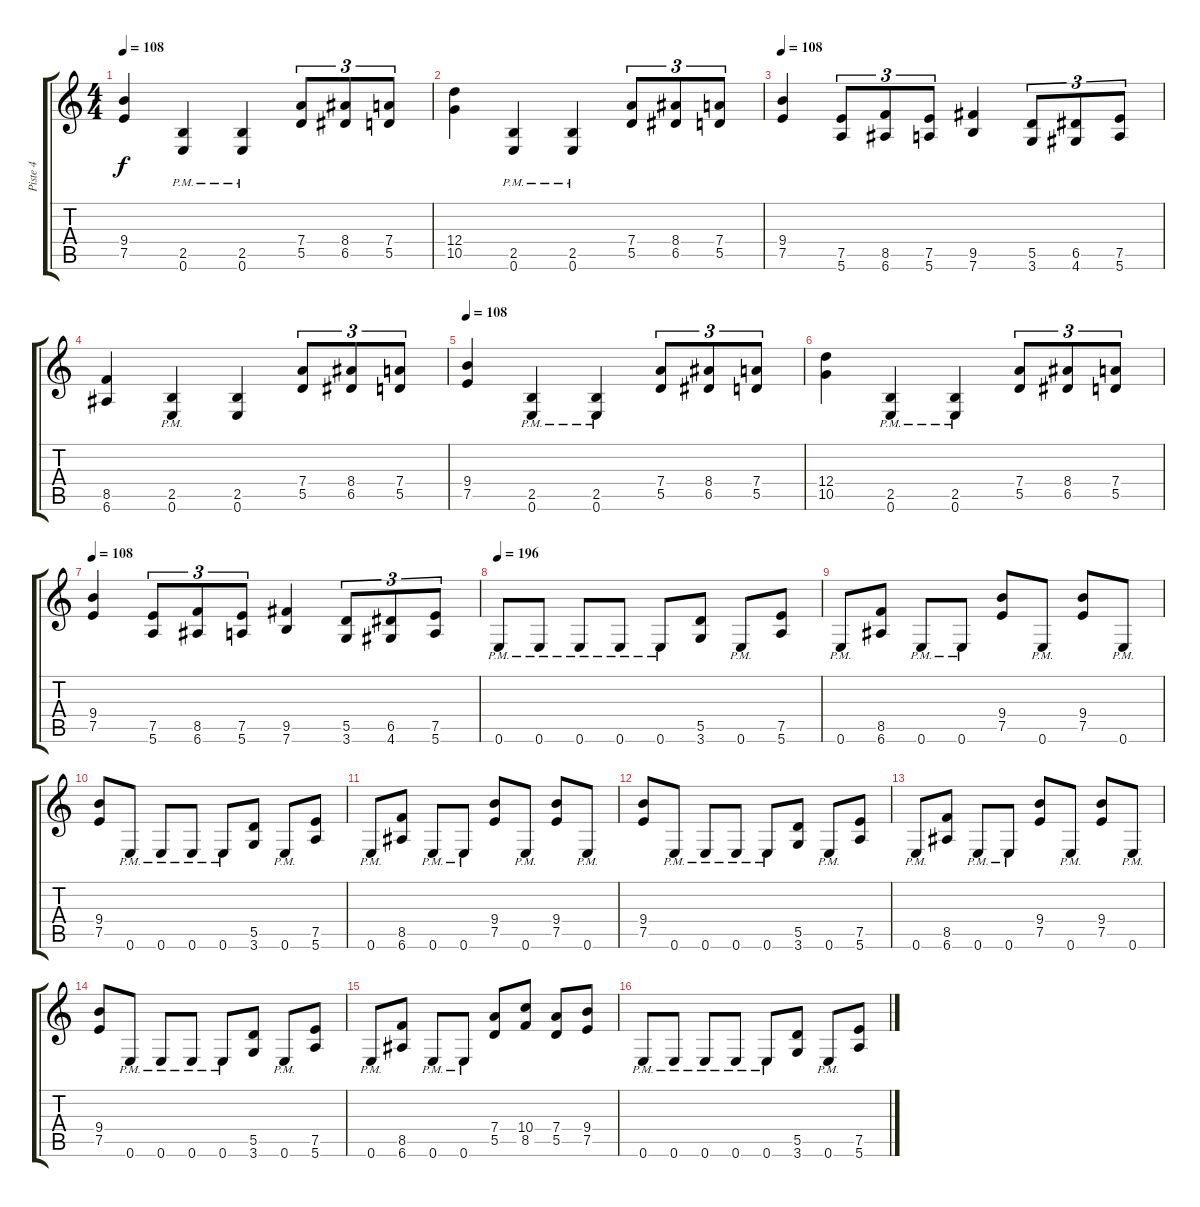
\track ("Piste 4" "Piste 4") {instrument distortionguitar}
\staff {score tabs}
\tuning (E4 B3 G3 D3 A2 E2) {hide}
\ts (4 4)
\tempo 108
\clef g2
\ks c
(9.4 7.5).4{dy f} (2.5{pm} 0.6).4 (2.5{pm} 0.6).4 (7.4 5.5).8{tu (3 2)} (8.4 6.5).8{tu (3 2)} (7.4 5.5).8{tu (3 2)} |
(12.4 10.5).4 (2.5{pm} 0.6).4 (2.5{pm} 0.6).4 (7.4 5.5).8{tu (3 2)} (8.4 6.5).8{tu (3 2)} (7.4 5.5).8{tu (3 2)} |
\tempo 108
(9.4 7.5).4 (7.5 5.6).8{tu (3 2)} (8.5 6.6).8{tu (3 2)} (7.5 5.6).8{tu (3 2)} (9.5 7.6).4 (5.5 3.6).8{tu (3 2)} (6.5 4.6).8{tu (3 2)} (7.5 5.6).8{tu (3 2)} |
(8.5 6.6).4 (2.5{pm} 0.6).4 (2.5 0.6).4 (7.4 5.5).8{tu (3 2)} (8.4 6.5).8{tu (3 2)} (7.4 5.5).8{tu (3 2)} |
\tempo 108
(9.4 7.5).4 (2.5{pm} 0.6).4 (2.5{pm} 0.6).4 (7.4 5.5).8{tu (3 2)} (8.4 6.5).8{tu (3 2)} (7.4 5.5).8{tu (3 2)} |
(12.4 10.5).4 (2.5{pm} 0.6).4 (2.5{pm} 0.6).4 (7.4 5.5).8{tu (3 2)} (8.4 6.5).8{tu (3 2)} (7.4 5.5).8{tu (3 2)} |
\tempo 108
(9.4 7.5).4 (7.5 5.6).8{tu (3 2)} (8.5 6.6).8{tu (3 2)} (7.5 5.6).8{tu (3 2)} (9.5 7.6).4 (5.5 3.6).8{tu (3 2)} (6.5 4.6).8{tu (3 2)} (7.5 5.6).8{tu (3 2)} |
\tempo 196
0.6{pm}.8 0.6{pm}.8 0.6{pm}.8 0.6{pm}.8 0.6{pm}.8 (5.5 3.6).8 0.6{pm}.8 (7.5 5.6).8 |
0.6{pm}.8 (8.5 6.6).8 0.6{pm}.8 0.6{pm}.8 (9.4 7.5).8 0.6{pm}.8 (9.4 7.5).8 0.6{pm}.8 |
(9.4 7.5).8 0.6{pm}.8 0.6{pm}.8 0.6{pm}.8 0.6{pm}.8 (5.5 3.6).8 0.6{pm}.8 (7.5 5.6).8 |
0.6{pm}.8 (8.5 6.6).8 0.6{pm}.8 0.6{pm}.8 (9.4 7.5).8 0.6{pm}.8 (9.4 7.5).8 0.6{pm}.8 |
(9.4 7.5).8 0.6{pm}.8 0.6{pm}.8 0.6{pm}.8 0.6{pm}.8 (5.5 3.6).8 0.6{pm}.8 (7.5 5.6).8 |
0.6{pm}.8 (8.5 6.6).8 0.6{pm}.8 0.6{pm}.8 (9.4 7.5).8 0.6{pm}.8 (9.4 7.5).8 0.6{pm}.8 |
(9.4 7.5).8 0.6{pm}.8 0.6{pm}.8 0.6{pm}.8 0.6{pm}.8 (5.5 3.6).8 0.6{pm}.8 (7.5 5.6).8 |
0.6{pm}.8 (8.5 6.6).8 0.6{pm}.8 0.6{pm}.8 (7.4 5.5).8 (10.4 8.5).8 (7.4 5.5).8 (9.4 7.5).8 |
0.6{pm}.8 0.6{pm}.8 0.6{pm}.8 0.6{pm}.8 0.6{pm}.8 (5.5 3.6).8 0.6{pm}.8 (7.5 5.6).8
